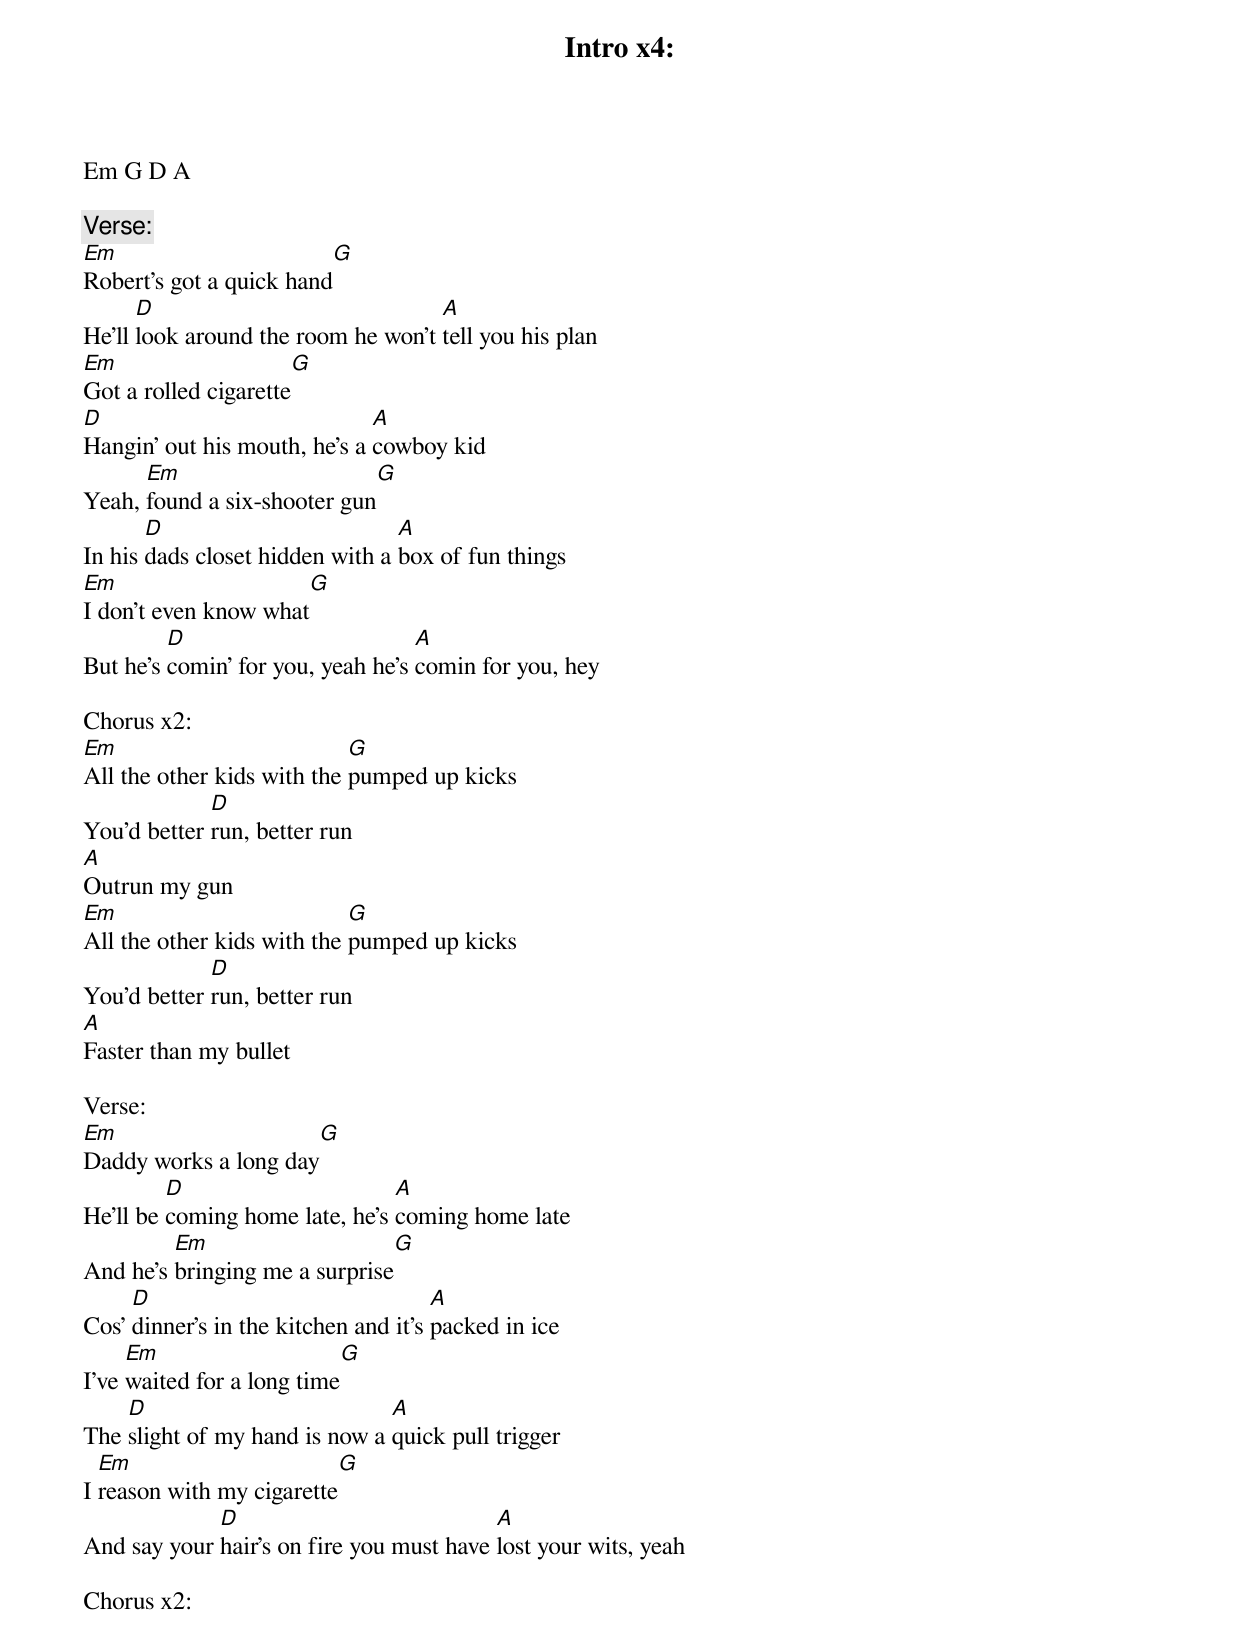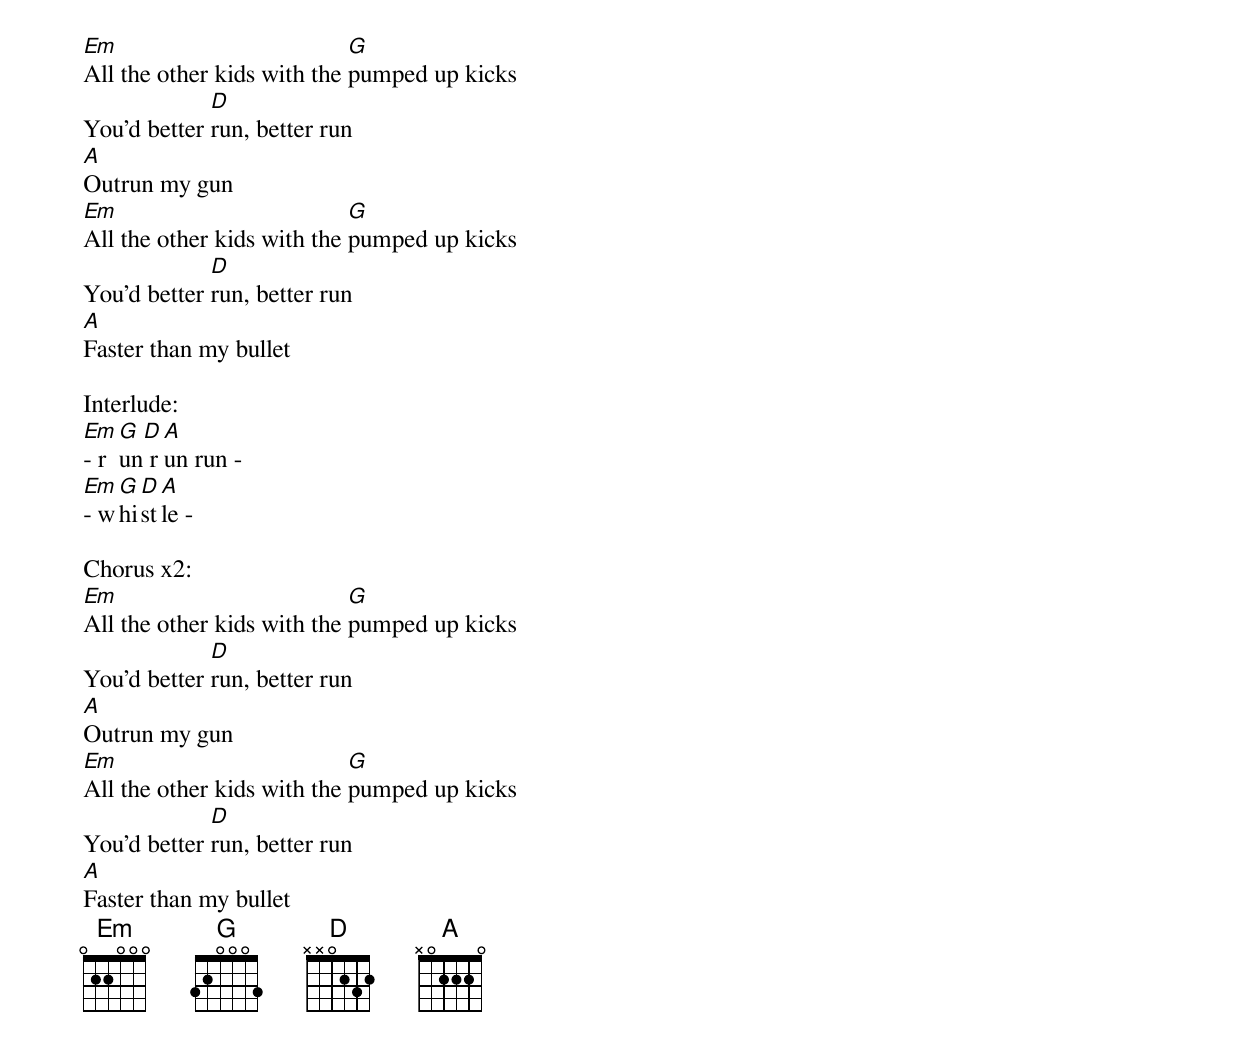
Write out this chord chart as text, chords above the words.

Intro x4:
Em G D A

Verse:
Em                       G
Robert's got a quick hand
      D                             A
He'll look around the room he won't tell you his plan
Em                    G
Got a rolled cigarette
D                             A
Hangin' out his mouth, he's a cowboy kid
      Em                     G
Yeah, found a six-shooter gun
       D                         A
In his dads closet hidden with a box of fun things
Em                    G
I don't even know what
         D                         A
But he's comin' for you, yeah he's comin for you, hey

Chorus x2:
Em                          G
All the other kids with the pumped up kicks
             D
You'd better run, better run
A
Outrun my gun
Em                          G
All the other kids with the pumped up kicks
             D
You'd better run, better run
A
Faster than my bullet

Verse:
Em                    G
Daddy works a long day
         D                      A
He'll be coming home late, he's coming home late
         Em                    G
And he's bringing me a surprise
     D                                A
Cos' dinner's in the kitchen and it's packed in ice
     Em                     G
I've waited for a long time
    D                          A
The slight of my hand is now a quick pull trigger
  Em                      G
I reason with my cigarette
             D                            A
And say your hair's on fire you must have lost your wits, yeah

Chorus x2:
Em                          G
All the other kids with the pumped up kicks
             D
You'd better run, better run
A
Outrun my gun
Em                          G
All the other kids with the pumped up kicks
             D
You'd better run, better run
A
Faster than my bullet

Interlude:
Em G D A
- run run run -
Em G D A
- whistle -

Chorus x2:
Em                          G
All the other kids with the pumped up kicks
             D
You'd better run, better run
A
Outrun my gun
Em                          G
All the other kids with the pumped up kicks
             D
You'd better run, better run
A
Faster than my bullet
